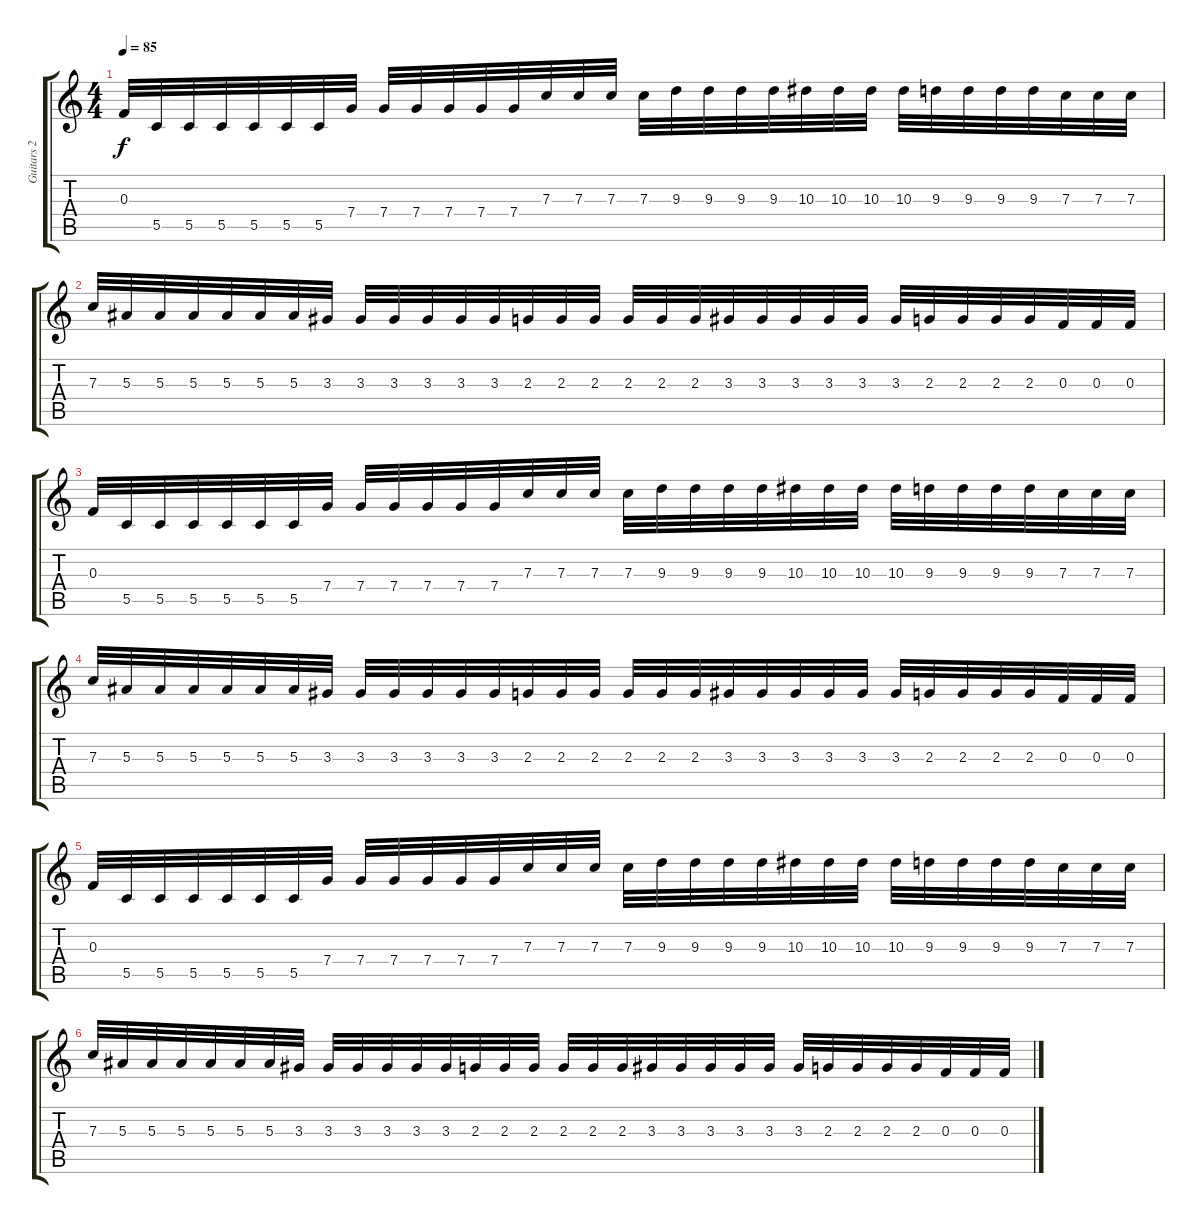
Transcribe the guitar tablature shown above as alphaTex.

\track ("Guitars 2" "Guitars 2") {instrument distortionguitar}
\staff {score tabs}
\tuning (D4 A3 F3 C3 G2 D2) {hide}
\ts (4 4)
\tempo 85
\clef g2
\ks c
0.3.32{dy f volume 13} 5.5.32 5.5.32 5.5.32 5.5.32 5.5.32 5.5.32 7.4.32 7.4.32 7.4.32 7.4.32 7.4.32 7.4.32 7.3.32 7.3.32 7.3.32 7.3.32 9.3.32 9.3.32 9.3.32 9.3.32 10.3.32 10.3.32 10.3.32 10.3.32 9.3.32 9.3.32 9.3.32 9.3.32 7.3.32 7.3.32 7.3.32 |
7.3.32 5.3.32 5.3.32 5.3.32 5.3.32 5.3.32 5.3.32 3.3.32 3.3.32 3.3.32 3.3.32 3.3.32 3.3.32 2.3.32 2.3.32 2.3.32 2.3.32 2.3.32 2.3.32 3.3.32 3.3.32 3.3.32 3.3.32 3.3.32 3.3.32 2.3.32 2.3.32 2.3.32 2.3.32 0.3.32 0.3.32 0.3.32 |
0.3.32{volume 9} 5.5.32 5.5.32 5.5.32 5.5.32 5.5.32 5.5.32 7.4.32 7.4.32 7.4.32 7.4.32 7.4.32 7.4.32 7.3.32 7.3.32 7.3.32 7.3.32 9.3.32 9.3.32 9.3.32 9.3.32 10.3.32 10.3.32 10.3.32 10.3.32 9.3.32 9.3.32 9.3.32 9.3.32 7.3.32 7.3.32 7.3.32 |
7.3.32 5.3.32 5.3.32 5.3.32 5.3.32 5.3.32 5.3.32 3.3.32 3.3.32 3.3.32 3.3.32 3.3.32 3.3.32 2.3.32 2.3.32 2.3.32 2.3.32 2.3.32 2.3.32 3.3.32 3.3.32 3.3.32 3.3.32 3.3.32 3.3.32 2.3.32 2.3.32 2.3.32 2.3.32 0.3.32 0.3.32 0.3.32 |
0.3.32{volume 0} 5.5.32 5.5.32 5.5.32 5.5.32 5.5.32 5.5.32 7.4.32 7.4.32 7.4.32 7.4.32 7.4.32 7.4.32 7.3.32 7.3.32 7.3.32 7.3.32 9.3.32 9.3.32 9.3.32 9.3.32 10.3.32 10.3.32 10.3.32 10.3.32 9.3.32 9.3.32 9.3.32 9.3.32 7.3.32 7.3.32 7.3.32 |
7.3.32 5.3.32 5.3.32 5.3.32 5.3.32 5.3.32 5.3.32 3.3.32 3.3.32 3.3.32 3.3.32 3.3.32 3.3.32 2.3.32 2.3.32 2.3.32 2.3.32 2.3.32 2.3.32 3.3.32 3.3.32 3.3.32 3.3.32 3.3.32 3.3.32 2.3.32 2.3.32 2.3.32 2.3.32 0.3.32 0.3.32 0.3.32
